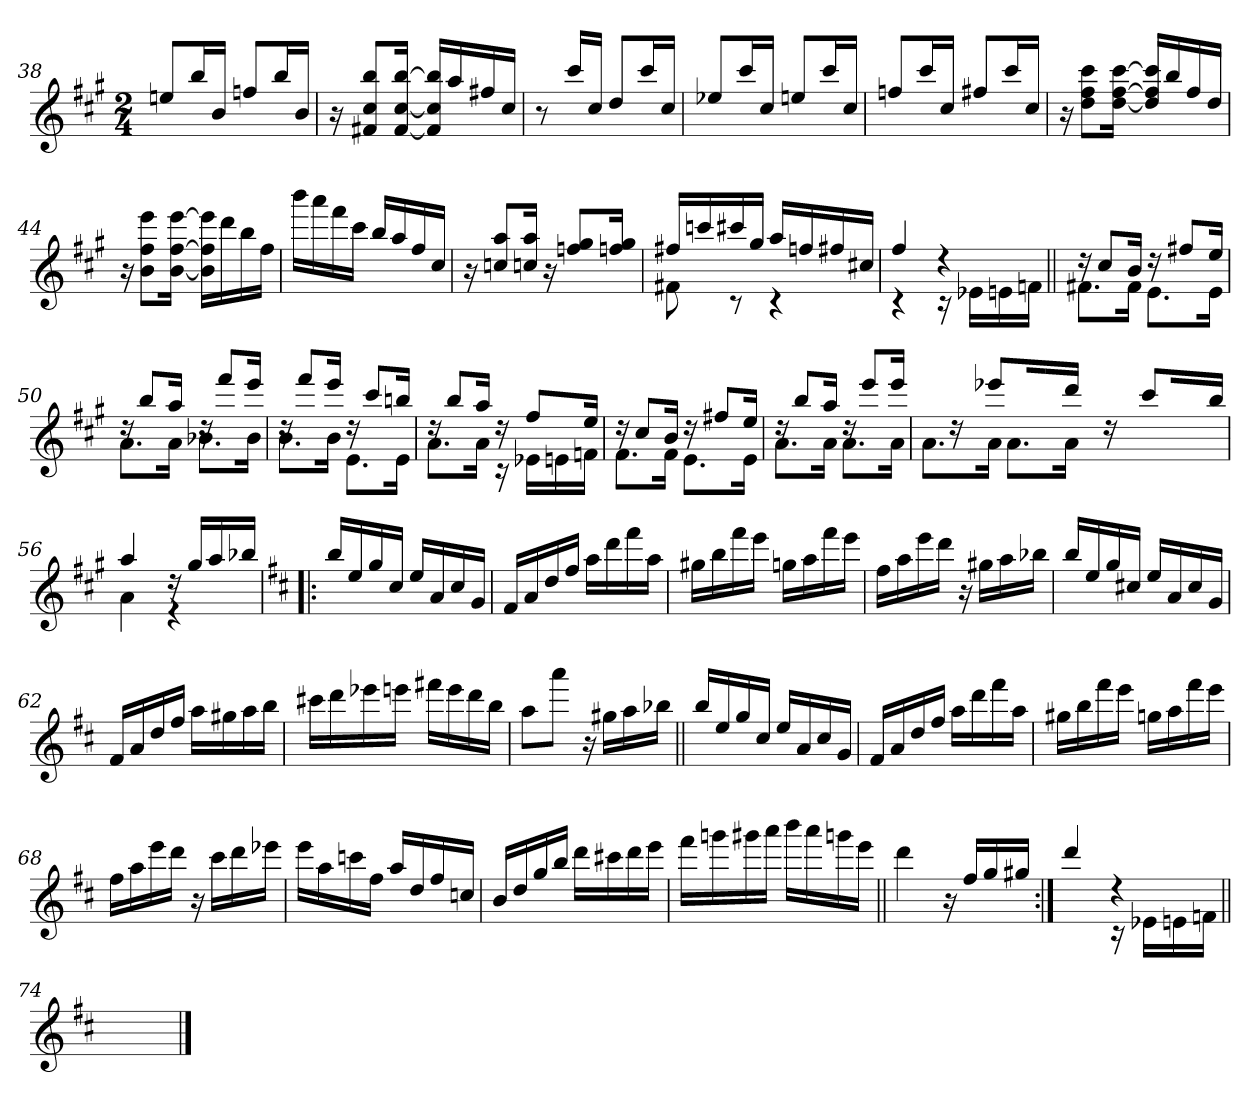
**kern
*part1
*staff1
*clefG2
*k[f#c#g#]
*A:
*M2/4
=38
8een/L
16bb/L
16b/JJ
8ffn/L
16bb/L
16b/JJ
=39
16r
8f#X/ 8cc#/ 8bb/L
[16f#/ [16cc#/ [16bb/Jk
16f#/] 16cc#/] 16bb/]LL
16aa/
16ff#X/
16cc#/JJ
=40
8r
16ccc#/LL
16cc#/JJ
8dd/L
16ccc#/L
16cc#/JJ
!!LO:PB:g=z
=41
8ee-X/L
16ccc#/L
16cc#/JJ
8een/L
16ccc#/L
16cc#/JJ
=42
8ffn/L
16ccc#/L
16cc#/JJ
8ff#X/L
16ccc#/L
16cc#/JJ
=43
16r
8dd\ 8ff#\ 8ccc#\L
[16dd\ [16ff#\ [16ccc#\Jk
16dd/] 16ff#/] 16ccc#/]LL
16bb/
16ff#/
16dd/JJ
=44
16r
8b\ 8ff#\ 8eee\L
[16b\ [16ff#\ [16eee\Jk
16b\] 16ff#\] 16eee\]LL
16ddd\
16bb\
16ff#\JJ
=45
16bbb\LL
16aaa\
16fff#\
16ccc#\JJ
16bb/LL
16aa/
16ff#/
16cc#/JJ
!!LO:LB:g=z
=46
16r
8ccn/ 8aa/L
16ccn/ 16aa/Jk
16r
8ffn/ 8gg#/L
16ffn/ 16gg#/Jk
=47
*^
16ff#X/LL	8f#X\
16cccn/	.
16ccc#X/	8rc
16gg#/JJ	.
16aa/LL	4rc
16ffn/	.
16ff#X/	.
16cc#X/JJ	.
=48	=48
4ff#/	4rc
4rdd	16rc
.	16e-X\LL
.	16en\
.	16fn\JJ
=49||	=49||
16rdd	8.f#X\L
8cc#/L	.
16b/Jk	16f#\Jk
16rdd	8.e\L
8ff#X/L	.
16ee/Jk	16e\Jk
!!LO:LB:g=z	!!
=50	=50
16rdd	8.a\L
8bb/L	.
16aa/Jk	16a\Jk
16rdd	8.b-X\L
8fff#/L	.
16eee/Jk	16b-\Jk
=51	=51
16rdd	8.b\L
8fff#/L	.
16eee/Jk	16b\Jk
16rdd	8.e\L
8ccc#/L	.
16bbn/Jk	16e\Jk
=52	=52
16rdd	8.a\L
8bb/L	.
16aa/Jk	16a\Jk
16rdd	16rc
8ff#/L	16e-X\LL
.	16en\
16ee/Jk	16fn\JJ
=53	=53
16rdd	8.f#\L
8cc#/L	.
16b/Jk	16f#\Jk
16rdd	8.e\L
8ff#X/L	.
16ee/Jk	16e\Jk
=54	=54
16rdd	8.a\L
8bb/L	.
16aa/Jk	16a\Jk
16rdd	8.a\L
8eee/L	.
16eee/Jk	16a\Jk
!!LO:LB:g=z	!!
=55	=55
16ryy	8.a\L
16rdd	.
16ryy	.
8eee-X/L	16a\Jk
.	8.a\L
16ryy	.
16ryy	.
16ddd/Jk	16a\Jk
16ryy	2ryy
16rdd	.
16ryy	.
8ccc#/L	.
16ryy	.
16ryy	.
16bb/Jk	.
=56	=56
4aa/	4a\
16rdd	4rd
16gg#/LL	.
16aa/	.
16bb-X/JJ	.
*v	*v
=57!|:
*k[f#c#]
*D:
16bb/LL
16ee/
16gg/
16cc#/JJ
16ee/LL
16a/
16cc#/
16g/JJ
=58
16f#/LL
16a/
16dd/
16ff#/JJ
16aa\LL
16ddd\
16fff#\
16aa\JJ
!!LO:LB:g=z
=59
16gg#X\LL
16bb\
16fff#\
16eee\JJ
16ggn\LL
16aa\
16fff#\
16eee\JJ
=60
16ff#\LL
16aa\
16eee\
16ddd\JJ
16r
16gg#X\LL
16aa\
16bb-X\JJ
=61
16bb/LL
16ee/
16gg/
16cc#X/JJ
16ee/LL
16a/
16cc#/
16g/JJ
=62
16f#/LL
16a/
16dd/
16ff#/JJ
16aa\LL
16gg#X\
16aa\
16bb\JJ
!!LO:LB:g=z
=63
16ccc#X\LL
16ddd\
16eee-X\
16eeen\JJ
16fff#X\LL
16eee\
16ddd\
16bb\JJ
=64
8aa\L
8aaa\J
16r
16gg#X\LL
16aa\
16bb-X\JJ
=65||
16bb/LL
16ee/
16gg/
16cc#/JJ
16ee/LL
16a/
16cc#/
16g/JJ
=66
16f#/LL
16a/
16dd/
16ff#/JJ
16aa\LL
16ddd\
16fff#\
16aa\JJ
!!LO:LB:g=z
=67
16gg#X\LL
16bb\
16fff#\
16eee\JJ
16ggn\LL
16aa\
16fff#\
16eee\JJ
=68
16ff#\LL
16aa\
16eee\
16ddd\JJ
16r
16ccc#\LL
16ddd\
16eee-X\JJ
=69
16eee\LL
16aa\
16cccn\
16ff#\JJ
16aa/LL
16dd/
16ff#/
16ccn/JJ
=70
16b/LL
16dd/
16gg/
16bb/JJ
16ddd\LL
16ccc#X\
16ddd\
16eee\JJ
!!LO:LB:g=z
=71
16fff#\LL
16gggn\
16ggg#X\
16aaa\JJ
16bbb\LL
16aaa\
16gggn\
16eee\JJ
=72||
4ddd\
16r
16ff#/LL
16gg/
16gg#X/JJ
=73:|!
*^
4ddd/	4ryy
4rdd	16rc
.	16e-X\LL
.	16en\
.	16fn\JJ
*v	*v
=74||
2ryy
==
*-
